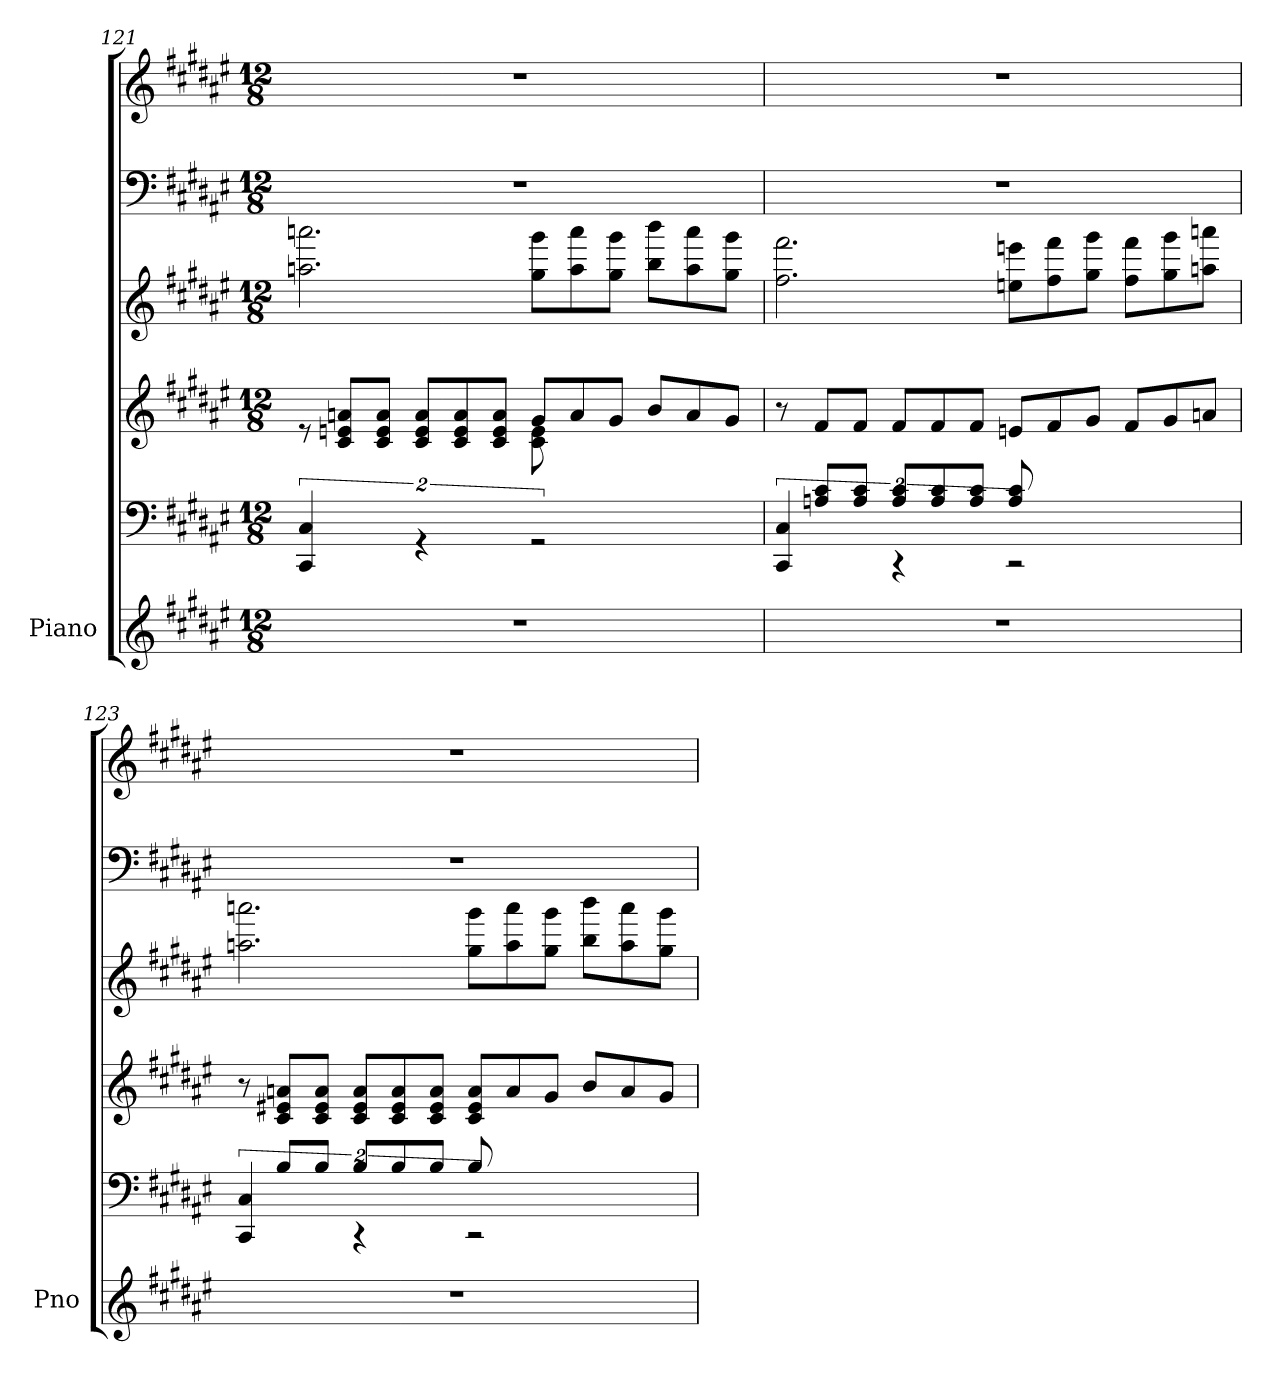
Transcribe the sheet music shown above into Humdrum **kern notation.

**kern	**kern	**kern	**kern	**kern	**kern
*part1	*part1	*part1	*part1	*part1	*part1
*staff6	*staff5	*staff4	*staff3	*staff2	*staff1
*I"Piano	*	*	*	*	*
*I'Pno	*	*	*	*	*
*clefG2	*clefF4	*clefG2	*clefG2	*clefF4	*clefG2
*k[f#c#g#d#a#e#]	*k[f#c#g#d#a#e#]	*k[f#c#g#d#a#e#]	*k[f#c#g#d#a#e#]	*k[f#c#g#d#a#e#]	*k[f#c#g#d#a#e#]
*M12/8	*M12/8	*M12/8	*M12/8	*M12/8	*M12/8
=121	=121	=121	=121	=121	=121
*	*	*^	*	*	*
1.r	8%3CC#/ 8%3C#/	8re	2.ryy	2.aan\ 2.aaan\	1.r	1.r
.	.	8c#/ 8en/ 8an/L	.	.	.	.
.	.	8c#/ 8e/ 8a/J	.	.	.	.
.	8%3rGG	8c#/ 8e/ 8a/L	.	.	.	.
.	.	8c#/ 8e/ 8a/	.	.	.	.
.	.	8c#/ 8e/ 8a/J	.	.	.	.
.	4%3rGG	8g#/L	8c#\ 8e\	8gg#\ 8ggg#\L	.	.
.	.	8a/	8ryy	8aa\ 8aaa\	.	.
.	.	8g#/J	2ryy	8gg#\ 8ggg#\J	.	.
.	.	8b/L	.	8bb\ 8bbb\L	.	.
.	.	8a/	.	8aa\ 8aaa\	.	.
.	.	8g#/J	.	8gg#\ 8ggg#\J	.	.
*	*	*v	*v	*	*	*
=122	=122	=122	=122	=122	=122
*	*^	*	*	*	*
1.r	8%3CC#/ 8%3C#/	8ryy	8r	2.ff#\ 2.fff#\	1.r	1.r
.	.	8An/ 8c#/L	8f#/L	.	.	.
.	.	8A/ 8c#/J	8f#/J	.	.	.
.	8%3rCC	8A/ 8c#/L	8f#/L	.	.	.
.	.	8A/ 8c#/	8f#/	.	.	.
.	.	8A/ 8c#/J	8f#/J	.	.	.
.	4%3rCC	8A/ 8c#/	8en/L	8een\ 8eeen\L	.	.
.	.	8ryy	8f#/	8ff#\ 8fff#\	.	.
.	.	2ryy	8g#/J	8gg#\ 8ggg#\J	.	.
*	*	*	*	*	*	*MM200
.	.	.	8f#/L	8ff#\ 8fff#\L	.	.
.	.	.	8g#/	8gg#\ 8ggg#\	.	.
*	*	*	*	*	*	*MM130
.	.	.	8an/J	8aan\ 8aaan\J	.	.
!!LO:LB:g=z
=123	=123	=123	=123	=123	=123	=123
*	*	*	*	*	*	*MM160
1.r	8%3CC#/ 8%3C#/	8ryy	8r	2.aan\ 2.aaan\	1.r	1.r
*	*	*	*	*	*	*MM190
.	.	8B/L	8c#/ 8e#X/ 8an/L	.	.	.
*	*	*	*	*	*	*MM200
.	.	8B/J	8c#/ 8e#/ 8a/J	.	.	.
*	*	*	*	*	*	*MM210
.	8%3rCC	8B/L	8c#/ 8e#/ 8a/L	.	.	.
.	.	8B/	8c#/ 8e#/ 8a/	.	.	.
.	.	8B/J	8c#/ 8e#/ 8a/J	.	.	.
.	4%3rCC	8B/	8c#/ 8e#/ 8a/L	8gg#\ 8ggg#\L	.	.
.	.	8ryy	8a/	8aa\ 8aaa\	.	.
.	.	2ryy	8g#/J	8gg#\ 8ggg#\J	.	.
*	*	*	*	*	*	*MM200
.	.	.	8b/L	8bb\ 8bbb\L	.	.
.	.	.	8a/	8aa\ 8aaa\	.	.
*	*	*	*	*	*	*MM160
.	.	.	8g#/J	8gg#\ 8ggg#\J	.	.
*	*v	*v	*	*	*	*
=	=	=	=	=	=
*-	*-	*-	*-	*-	*-
